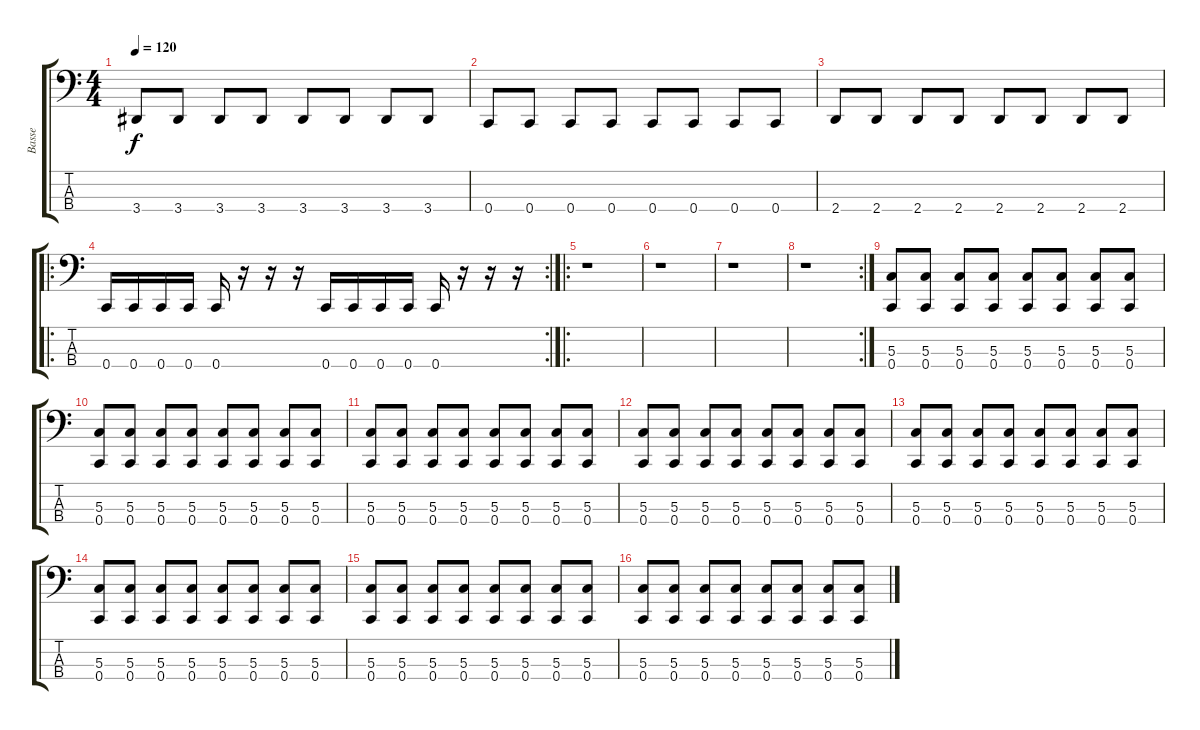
\track ("Basse" "Basse") {instrument electricbassfinger}
\staff {score tabs}
\tuning (F2 C2 G1 C1) {hide}
\ts (4 4)
\tempo 120
\clef f4
\ks c
3.4.8{dy f} 3.4.8 3.4.8 3.4.8 3.4.8 3.4.8 3.4.8 3.4.8 |
0.4.8 0.4.8 0.4.8 0.4.8 0.4.8 0.4.8 0.4.8 0.4.8 |
2.4.8 2.4.8 2.4.8 2.4.8 2.4.8 2.4.8 2.4.8 2.4.8 |
\ro
\rc 2
0.4.16 0.4.16 0.4.16 0.4.16 0.4.16 r.16 r.16 r.16 0.4.16 0.4.16 0.4.16 0.4.16 0.4.16 r.16 r.16 r.16 |
\ro
r.1 |
r.1 |
r.1 |
\rc 2
r.1 |
(5.3 0.4).8 (5.3 0.4).8 (5.3 0.4).8 (5.3 0.4).8 (5.3 0.4).8 (5.3 0.4).8 (5.3 0.4).8 (5.3 0.4).8 |
(5.3 0.4).8 (5.3 0.4).8 (5.3 0.4).8 (5.3 0.4).8 (5.3 0.4).8 (5.3 0.4).8 (5.3 0.4).8 (5.3 0.4).8 |
(5.3 0.4).8 (5.3 0.4).8 (5.3 0.4).8 (5.3 0.4).8 (5.3 0.4).8 (5.3 0.4).8 (5.3 0.4).8 (5.3 0.4).8 |
(5.3 0.4).8 (5.3 0.4).8 (5.3 0.4).8 (5.3 0.4).8 (5.3 0.4).8 (5.3 0.4).8 (5.3 0.4).8 (5.3 0.4).8 |
(5.3 0.4).8 (5.3 0.4).8 (5.3 0.4).8 (5.3 0.4).8 (5.3 0.4).8 (5.3 0.4).8 (5.3 0.4).8 (5.3 0.4).8 |
(5.3 0.4).8 (5.3 0.4).8 (5.3 0.4).8 (5.3 0.4).8 (5.3 0.4).8 (5.3 0.4).8 (5.3 0.4).8 (5.3 0.4).8 |
(5.3 0.4).8 (5.3 0.4).8 (5.3 0.4).8 (5.3 0.4).8 (5.3 0.4).8 (5.3 0.4).8 (5.3 0.4).8 (5.3 0.4).8 |
(5.3 0.4).8 (5.3 0.4).8 (5.3 0.4).8 (5.3 0.4).8 (5.3 0.4).8 (5.3 0.4).8 (5.3 0.4).8 (5.3 0.4).8
